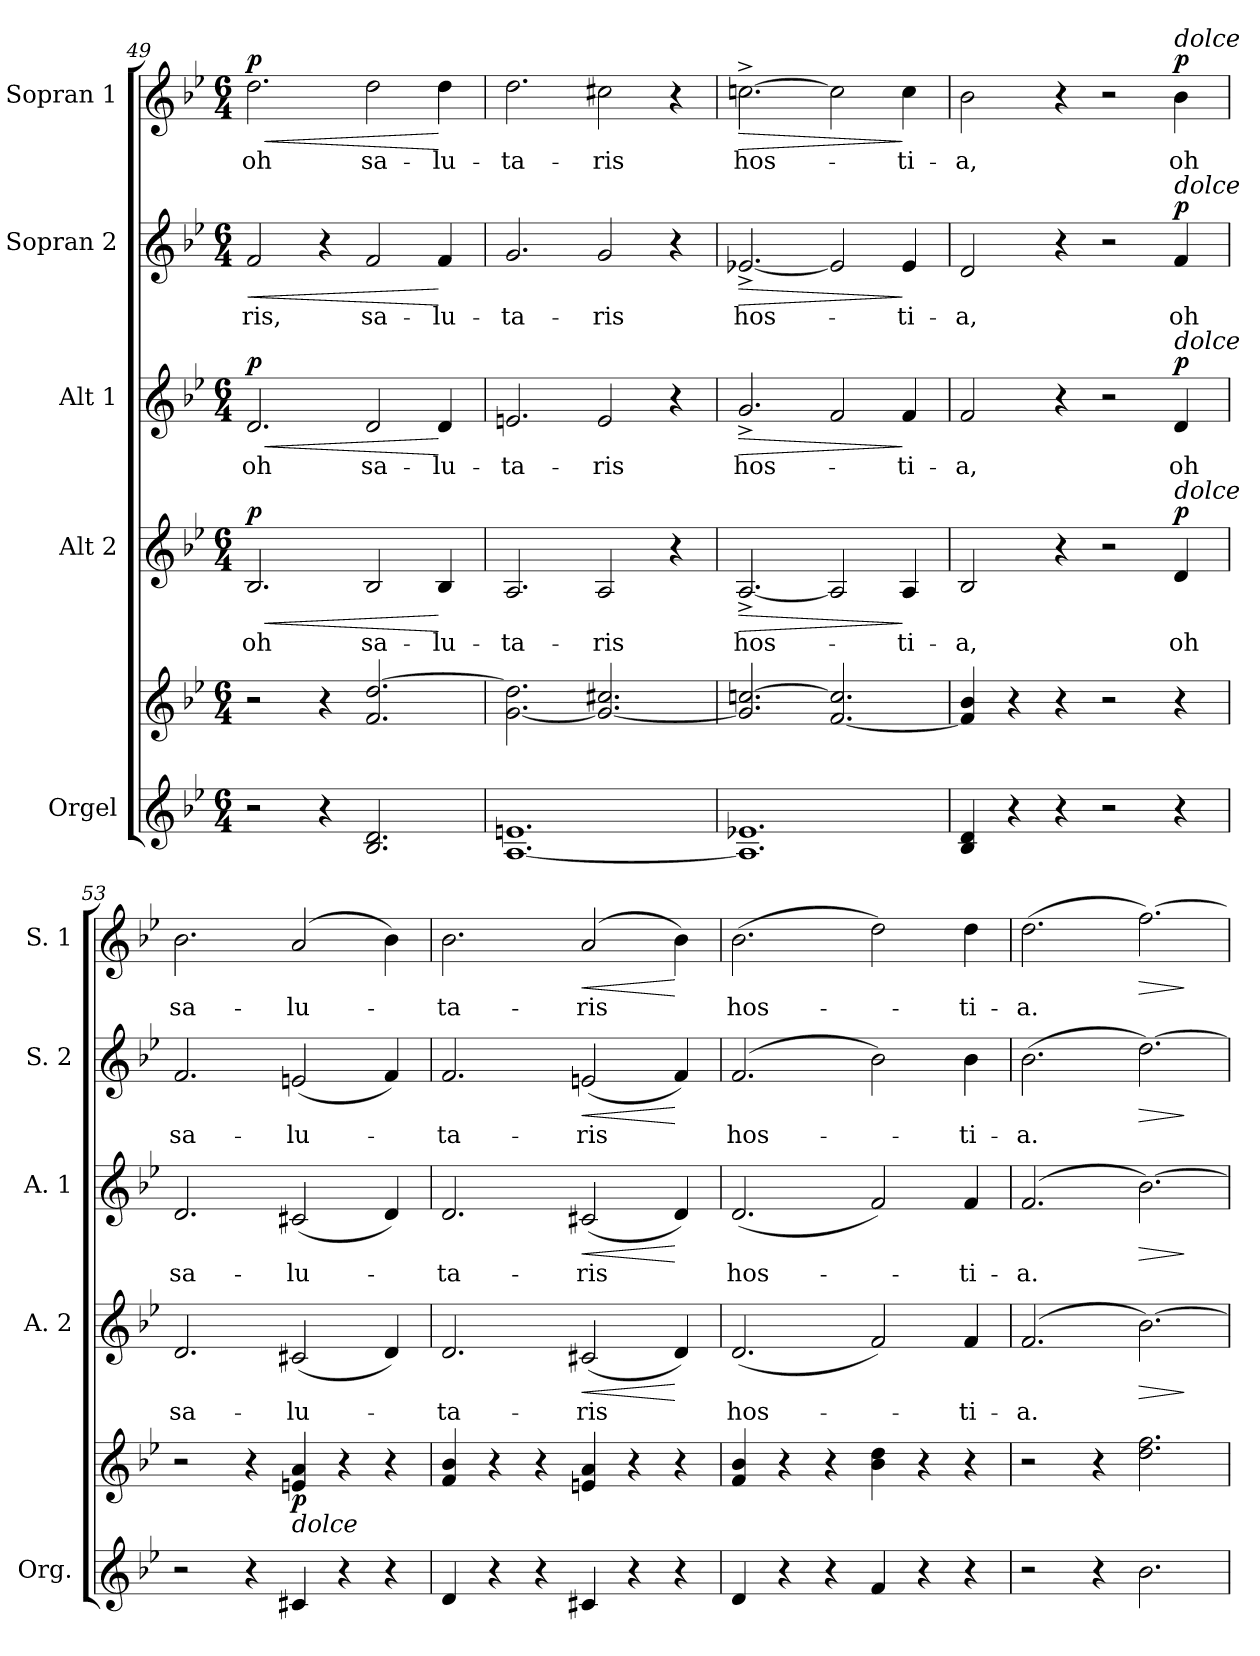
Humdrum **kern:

**kern	**kern	**dynam	**kern	**text	**dynam	**kern	**text	**dynam	**kern	**text	**dynam	**kern	**text	**dynam
*part5	*part5	*part5	*part4	*part4	*part4	*part3	*part3	*part3	*part2	*part2	*part2	*part1	*part1	*part1
*staff6	*staff5	*staff5/6	*staff4	*staff4	*staff4	*staff3	*staff3	*staff3	*staff2	*staff2	*staff2	*staff1	*staff1	*staff1
*I"Orgel	*	*	*I"Alt 2	*	*	*I"Alt 1	*	*	*I"Sopran 2	*	*	*I"Sopran 1	*	*
*I'Org.	*	*	*I'A. 2	*	*	*I'A. 1	*	*	*I'S. 2	*	*	*I'S. 1	*	*
!!LO:PB:g=z
*clefG2	*clefG2	*	*clefG2	*	*	*clefG2	*	*	*clefG2	*	*	*clefG2	*	*
*k[b-e-]	*k[b-e-]	*	*k[b-e-]	*	*	*k[b-e-]	*	*	*k[b-e-]	*	*	*k[b-e-]	*	*
*B-:	*B-:	*	*B-:	*	*	*B-:	*	*	*B-:	*	*	*B-:	*	*
*M6/4	*M6/4	*	*M6/4	*	*	*M6/4	*	*	*M6/4	*	*	*M6/4	*	*
=49	=49	=49	=49	=49	=49	=49	=49	=49	=49	=49	=49	=49	=49	=49
!	!	!	!	!LO:LY:b	!LO:HP:b	!	!LO:LY:b	!LO:HP:b	!	!LO:LY:b	!LO:HP:b	!	!LO:LY:b	!LO:HP:b
!	!	!	!	!	!LO:DY:n=1:a	!	!	!LO:DY:n=1:a	!	!	!	!	!	!LO:DY:n=1:a
2r	2r	.	2.B-/	oh	< p	2.d/	oh	< p	2f/	-ris,	<	2.dd\	oh	< p
4r	4r	.	.	.	.	.	.	.	4r	.	.	.	.	.
!	!	!	!	!LO:LY:b	!	!	!LO:LY:b	!	!	!LO:LY:b	!	!	!LO:LY:b	!
2.B-/ 2.d/	2.f/ [>2.dd/	.	2B-/	sa-	.	2d/	sa-	.	2f/	sa-	.	2dd\	sa-	.
!	!	!	!	!LO:LY:b	!	!	!LO:LY:b	!	!	!LO:LY:b	!	!	!LO:LY:b	!
.	.	.	4B-/	-lu-	[	4d/	-lu-	[	4f/	-lu-	[	4dd\	-lu-	[
=50	=50	=50	=50	=50	=50	=50	=50	=50	=50	=50	=50	=50	=50	=50
!	!	!	!	!LO:LY:b	!	!	!LO:LY:b	!	!	!LO:LY:b	!	!	!LO:LY:b	!
[1.A 1.en	[<2.g\ 2.dd\]	.	2.A/	-ta-	.	2.en/	-ta-	.	2.g/	-ta-	.	2.dd\	-ta-	.
!	!	!	!	!LO:LY:b	!	!	!LO:LY:b	!	!	!LO:LY:b	!	!	!LO:LY:b	!
.	2.g/_ 2.cc#X/	.	2A/	-ris	.	2e/	-ris	.	2g/	-ris	.	2cc#X\	-ris	.
.	.	.	4r	.	.	4r	.	.	4r	.	.	4r	.	.
=51	=51	=51	=51	=51	=51	=51	=51	=51	=51	=51	=51	=51	=51	=51
!	!	!	!	!LO:LY:b	!LO:HP:b	!	!LO:LY:b	!LO:HP:b	!	!LO:LY:b	!LO:HP:b	!	!LO:LY:b	!LO:HP:b
1.A] 1.e-X	2.g/] [>2.ccn/	.	[2.A^>/	hos-	>	2.g^</	hos-	>	[2.e-X^</	hos-	>	[2.ccn^>\	hos-	>
.	[2.f/ 2.cc/]	.	2A/]	.	.	2f/	.	.	2e-/]	.	.	2cc\]	.	.
!	!	!	!	!LO:LY:b	!	!	!LO:LY:b	!	!	!LO:LY:b	!	!	!LO:LY:b	!
.	.	.	4A/	-ti-	]	4f/	-ti-	]	4e-/	-ti-	]	4cc\	-ti-	]
=52	=52	=52	=52	=52	=52	=52	=52	=52	=52	=52	=52	=52	=52	=52
!	!	!	!	!LO:LY:b	!	!	!LO:LY:b	!	!	!LO:LY:b	!	!	!LO:LY:b	!
4B-/ 4d/	4f/] 4b-/	.	2B-/	-a,	.	2f/	-a,	.	2d/	-a,	.	2b-\	-a,	.
4r	4r	.	.	.	.	.	.	.	.	.	.	.	.	.
4r	4r	.	4r	.	.	4r	.	.	4r	.	.	4r	.	.
2r	2r	.	2r	.	.	2r	.	.	2r	.	.	2r	.	.
!	!	!	!	!	!	!	!	!	!	!	!	!LO:TX:a:i:t=dolce	!	!
!	!	!	!	!	!	!	!	!	!LO:TX:a:i:t=dolce	!	!	!	!	!
!	!	!	!	!	!	!LO:TX:a:i:t=dolce	!	!	!	!	!	!	!	!
!	!	!	!LO:TX:a:i:t=dolce	!	!	!	!	!	!	!	!	!	!	!
!	!	!	!	!LO:LY:b	!LO:DY:a	!	!LO:LY:b	!LO:DY:a	!	!LO:LY:b	!LO:DY:a	!	!LO:LY:b	!LO:DY:a
4r	4r	.	4d/	oh	p	4d/	oh	p	4f/	oh	p	4b-\	oh	p
!!LO:LB:g=z
=53	=53	=53	=53	=53	=53	=53	=53	=53	=53	=53	=53	=53	=53	=53
!	!	!	!	!LO:LY:b	!	!	!LO:LY:b	!	!	!LO:LY:b	!	!	!LO:LY:b	!
2r	2r	.	2.d/	sa-	.	2.d/	sa-	.	2.f/	sa-	.	2.b-\	sa-	.
4r	4r	.	.	.	.	.	.	.	.	.	.	.	.	.
!	!LO:TX:b:i:t=dolce	!	!	!	!	!	!	!	!	!	!	!	!	!
!	!	!LO:DY:b	!	!LO:LY:b	!	!	!LO:LY:b	!	!	!LO:LY:b	!	!	!LO:LY:b	!
4c#X/	4en/ 4a/	p	(<2c#X/	-lu-	.	(<2c#X/	-lu-	.	(<2en/	-lu-	.	(2a/	-lu-	.
4r	4r	.	.	.	.	.	.	.	.	.	.	.	.	.
4r	4r	.	4d/)	.	.	4d/)	.	.	4f/)	.	.	4b-\)	.	.
=54	=54	=54	=54	=54	=54	=54	=54	=54	=54	=54	=54	=54	=54	=54
!	!	!	!	!LO:LY:b	!	!	!LO:LY:b	!	!	!LO:LY:b	!	!	!LO:LY:b	!
4d/	4f/ 4b-/	.	2.d/	-ta-	.	2.d/	-ta-	.	2.f/	-ta-	.	2.b-\	-ta-	.
4r	4r	.	.	.	.	.	.	.	.	.	.	.	.	.
4r	4r	.	.	.	.	.	.	.	.	.	.	.	.	.
!	!	!	!	!LO:LY:b	!LO:HP:b	!	!LO:LY:b	!LO:HP:b	!	!LO:LY:b	!LO:HP:b	!	!LO:LY:b	!LO:HP:b
4c#X/	4en/ 4a/	.	(<2c#X/	-ris	<	(<2c#X/	-ris	<	(<2en/	-ris	<	(2a/	-ris	<
4r	4r	.	.	.	.	.	.	.	.	.	.	.	.	.
4r	4r	.	4d/)	.	[	4d/)	.	[	4f/)	.	[	4b-\)	.	[
=55	=55	=55	=55	=55	=55	=55	=55	=55	=55	=55	=55	=55	=55	=55
!	!	!	!	!LO:LY:b	!	!	!LO:LY:b	!	!	!LO:LY:b	!	!	!LO:LY:b	!
4d/	4f/ 4b-/	.	(<2.d/	hos-	.	(<2.d/	hos-	.	(2.f/	hos-	.	(>2.b-\	hos-	.
4r	4r	.	.	.	.	.	.	.	.	.	.	.	.	.
4r	4r	.	.	.	.	.	.	.	.	.	.	.	.	.
4f/	4b-\ 4dd\	.	2f/)	.	.	2f/)	.	.	2b-\)	.	.	2dd\)	.	.
4r	4r	.	.	.	.	.	.	.	.	.	.	.	.	.
!	!	!	!	!LO:LY:b	!	!	!LO:LY:b	!	!	!LO:LY:b	!	!	!LO:LY:b	!
4r	4r	.	4f/	-ti-	.	4f/	-ti-	.	4b-\	-ti-	.	4dd\	-ti-	.
=56	=56	=56	=56	=56	=56	=56	=56	=56	=56	=56	=56	=56	=56	=56
!	!	!	!	!LO:LY:b	!	!	!LO:LY:b	!	!	!LO:LY:b	!	!	!LO:LY:b	!
2r	2r	.	(2.f/	-a.	.	(2.f/	-a.	.	(>2.b-\	-a.	.	(>2.dd\	-a.	.
4r	4r	.	.	.	.	.	.	.	.	.	.	.	.	.
!	!	!	!	!	!LO:HP:b	!	!	!LO:HP:b	!	!	!LO:HP:b	!	!	!LO:HP:b
2.b-\	2.dd\ 2.ff\	.	[2.b-\)	.	>	[2.b-\)	.	>	[2.dd\)	.	>	[2.ff\)	.	>
.	.	.	.	.	]	.	.	]	.	.	]	.	.	]
=	=	=	=	=	=	=	=	=	=	=	=	=	=	=
*-	*-	*-	*-	*-	*-	*-	*-	*-	*-	*-	*-	*-	*-	*-
